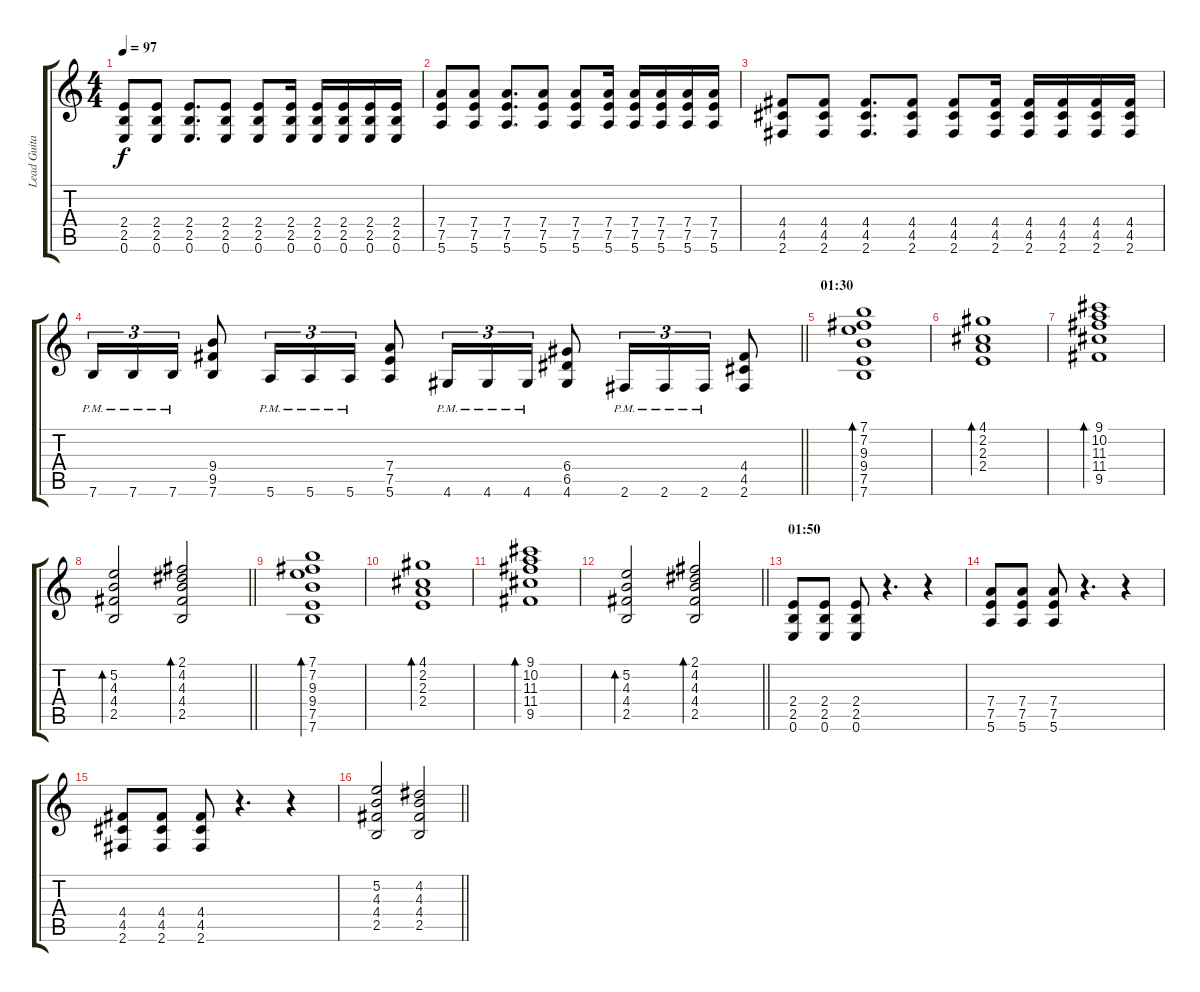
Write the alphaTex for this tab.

\track ("Lead Guitar" "Lead Guita") {instrument electricguitarjazz}
\staff {score tabs}
\tuning (E4 B3 G3 D3 A2 E2) {hide}
\ts (4 4)
\tempo 97
\clef g2
\ks c
(2.4 2.5 0.6).8{dy f} (2.4 2.5 0.6).8 (2.4 2.5 0.6).8{d} (2.4 2.5 0.6).8 (2.4 2.5 0.6).8 (2.4 2.5 0.6).16 (2.4 2.5 0.6).16 (2.4 2.5 0.6).16 (2.4 2.5 0.6).16 (2.4 2.5 0.6).16 |
(7.4 7.5 5.6).8 (7.4 7.5 5.6).8 (7.4 7.5 5.6).8{d} (7.4 7.5 5.6).8 (7.4 7.5 5.6).8 (7.4 7.5 5.6).16 (7.4 7.5 5.6).16 (7.4 7.5 5.6).16 (7.4 7.5 5.6).16 (7.4 7.5 5.6).16 |
(4.4 4.5 2.6).8 (4.4 4.5 2.6).8 (4.4 4.5 2.6).8{d} (4.4 4.5 2.6).8 (4.4 4.5 2.6).8 (4.4 4.5 2.6).16 (4.4 4.5 2.6).16 (4.4 4.5 2.6).16 (4.4 4.5 2.6).16 (4.4 4.5 2.6).16 |
\barLineRight lightlight
7.6{pm}.16{tu (3 2)} 7.6{pm}.16{tu (3 2)} 7.6{pm}.16{tu (3 2)} (9.4 9.5 7.6).8 5.6{pm}.16{tu (3 2)} 5.6{pm}.16{tu (3 2)} 5.6{pm}.16{tu (3 2)} (7.4 7.5 5.6).8 4.6{pm}.16{tu (3 2)} 4.6{pm}.16{tu (3 2)} 4.6{pm}.16{tu (3 2)} (6.4 6.5 4.6).8 2.6{pm}.16{tu (3 2)} 2.6{pm}.16{tu (3 2)} 2.6{pm}.16{tu (3 2)} (4.4 4.5 2.6).8 |
\section ("" "01:30")
(7.1 7.2 9.3 9.4 7.5 7.6).1{bd 120 volume 7 instrument electricguitarjazz} |
(4.1 2.2 2.3 2.4).1{bd 120} |
(9.1 10.2 11.3 11.4 9.5).1{bd 120} |
\barLineRight lightlight
(5.2 4.3 4.4 2.5).2{bd 120} (2.1 4.2 4.3 4.4 2.5).2{bd 120} |
(7.1 7.2 9.3 9.4 7.5 7.6).1{bd 120} |
(4.1 2.2 2.3 2.4).1{bd 120} |
(9.1 10.2 11.3 11.4 9.5).1{bd 120} |
\barLineRight lightlight
(5.2 4.3 4.4 2.5).2{bd 120} (2.1 4.2 4.3 4.4 2.5).2{bd 120} |
\section ("" "01:50")
(2.4 2.5 0.6).8{instrument overdrivenguitar} (2.4 2.5 0.6).8 (2.4 2.5 0.6).8 r.4{d} r.4 |
(7.4 7.5 5.6).8 (7.4 7.5 5.6).8 (7.4 7.5 5.6).8 r.4{d} r.4 |
(4.4 4.5 2.6).8 (4.4 4.5 2.6).8 (4.4 4.5 2.6).8 r.4{d} r.4 |
\barLineRight lightlight
(5.2 4.3 4.4 2.5).2 (4.2 4.3 4.4 2.5).2
